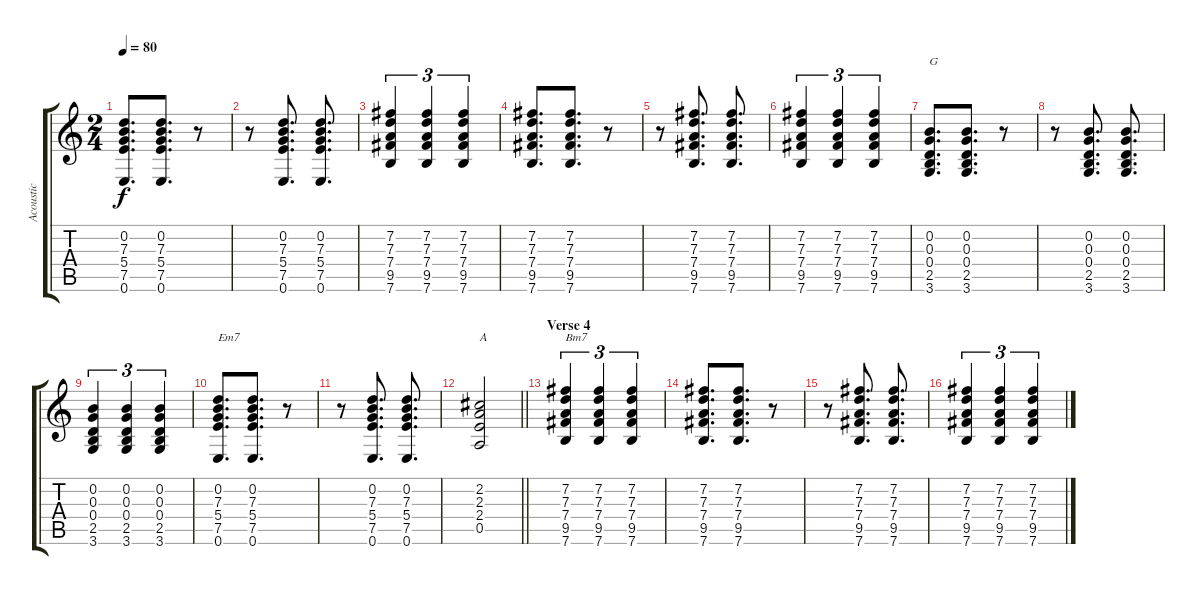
\track ("Acoustic" "Acoustic") {instrument acousticguitarsteel}
\staff {score tabs}
\tuning (E4 B3 G3 D3 A2 E2) {hide}
\ts (2 4)
\tempo 80
\clef g2
\ks c
(0.2 7.3 5.4 7.5 0.6).8{d dy f} (0.2 7.3 5.4 7.5 0.6).8{d} r.8 |
r.8 (0.2 7.3 5.4 7.5 0.6).8{d} (0.2 7.3 5.4 7.5 0.6).8{d} |
(7.2 7.3 7.4 9.5 7.6).4{tu (3 2)} (7.2 7.3 7.4 9.5 7.6).4{tu (3 2)} (7.2 7.3 7.4 9.5 7.6).4{tu (3 2)} |
(7.2 7.3 7.4 9.5 7.6).8{d} (7.2 7.3 7.4 9.5 7.6).8{d} r.8 |
r.8 (7.2 7.3 7.4 9.5 7.6).8{d} (7.2 7.3 7.4 9.5 7.6).8{d} |
(7.2 7.3 7.4 9.5 7.6).4{tu (3 2)} (7.2 7.3 7.4 9.5 7.6).4{tu (3 2)} (7.2 7.3 7.4 9.5 7.6).4{tu (3 2)} |
(0.2 0.3 0.4 2.5 3.6).8{d txt "G"} (0.2 0.3 0.4 2.5 3.6).8{d} r.8 |
r.8 (0.2 0.3 0.4 2.5 3.6).8{d} (0.2 0.3 0.4 2.5 3.6).8{d} |
(0.2 0.3 0.4 2.5 3.6).4{tu (3 2)} (0.2 0.3 0.4 2.5 3.6).4{tu (3 2)} (0.2 0.3 0.4 2.5 3.6).4{tu (3 2)} |
(0.2 7.3 5.4 7.5 0.6).8{d txt "Em7"} (0.2 7.3 5.4 7.5 0.6).8{d} r.8 |
r.8 (0.2 7.3 5.4 7.5 0.6).8{d} (0.2 7.3 5.4 7.5 0.6).8{d} |
\barLineRight lightlight
(2.2 2.3 2.4 0.5).2{txt "A"} |
\section ("" "Verse 4")
(7.2 7.3 7.4 9.5 7.6).4{tu (3 2) txt "Bm7"} (7.2 7.3 7.4 9.5 7.6).4{tu (3 2)} (7.2 7.3 7.4 9.5 7.6).4{tu (3 2)} |
(7.2 7.3 7.4 9.5 7.6).8{d} (7.2 7.3 7.4 9.5 7.6).8{d} r.8 |
r.8 (7.2 7.3 7.4 9.5 7.6).8{d} (7.2 7.3 7.4 9.5 7.6).8{d} |
(7.2 7.3 7.4 9.5 7.6).4{tu (3 2)} (7.2 7.3 7.4 9.5 7.6).4{tu (3 2)} (7.2 7.3 7.4 9.5 7.6).4{tu (3 2)}
